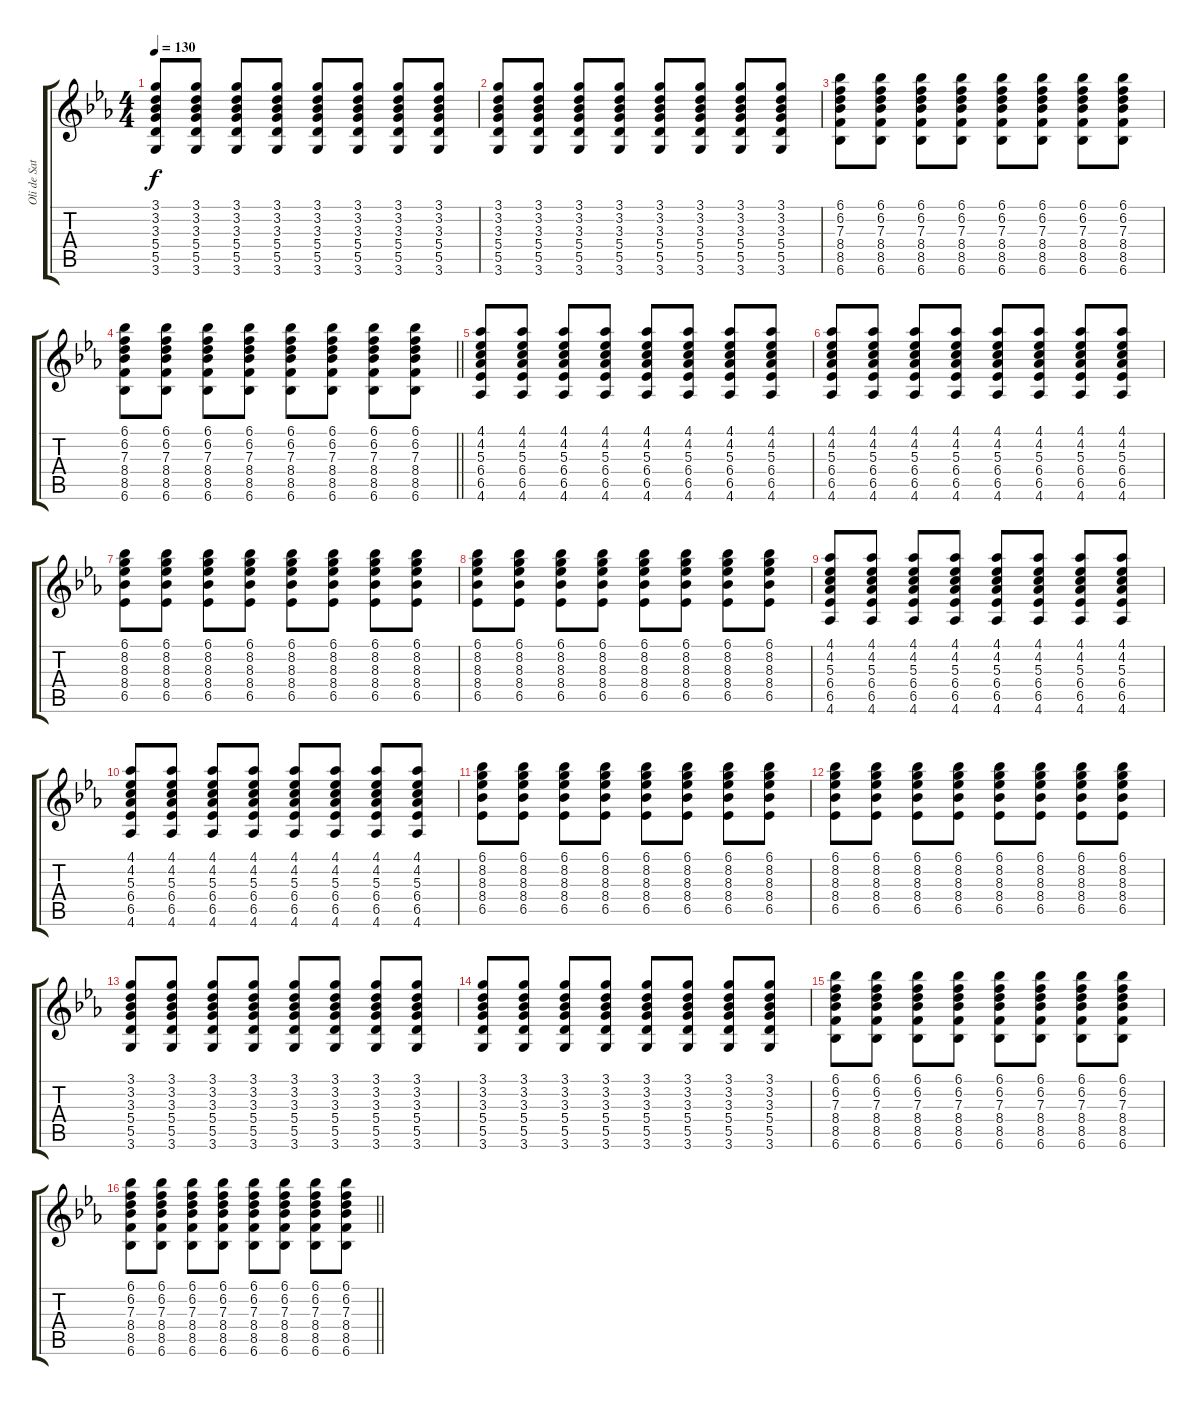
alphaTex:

\track ("Oli de Sat " "Oli de Sat") {instrument distortionguitar}
\staff {score tabs}
\tuning (E4 B3 G3 D3 A2 E2) {hide}
\ts (4 4)
\tempo 130
\clef g2
\ks eb
(3.1 3.2 3.3 5.4 5.5 3.6).8{dy f} (3.1 3.2 3.3 5.4 5.5 3.6).8 (3.1 3.2 3.3 5.4 5.5 3.6).8 (3.1 3.2 3.3 5.4 5.5 3.6).8 (3.1 3.2 3.3 5.4 5.5 3.6).8 (3.1 3.2 3.3 5.4 5.5 3.6).8 (3.1 3.2 3.3 5.4 5.5 3.6).8 (3.1 3.2 3.3 5.4 5.5 3.6).8 |
(3.1 3.2 3.3 5.4 5.5 3.6).8 (3.1 3.2 3.3 5.4 5.5 3.6).8 (3.1 3.2 3.3 5.4 5.5 3.6).8 (3.1 3.2 3.3 5.4 5.5 3.6).8 (3.1 3.2 3.3 5.4 5.5 3.6).8 (3.1 3.2 3.3 5.4 5.5 3.6).8 (3.1 3.2 3.3 5.4 5.5 3.6).8 (3.1 3.2 3.3 5.4 5.5 3.6).8 |
(6.1 6.2 7.3 8.4 8.5 6.6).8 (6.1 6.2 7.3 8.4 8.5 6.6).8 (6.1 6.2 7.3 8.4 8.5 6.6).8 (6.1 6.2 7.3 8.4 8.5 6.6).8 (6.1 6.2 7.3 8.4 8.5 6.6).8 (6.1 6.2 7.3 8.4 8.5 6.6).8 (6.1 6.2 7.3 8.4 8.5 6.6).8 (6.1 6.2 7.3 8.4 8.5 6.6).8 |
\barLineRight lightlight
(6.1 6.2 7.3 8.4 8.5 6.6).8 (6.1 6.2 7.3 8.4 8.5 6.6).8 (6.1 6.2 7.3 8.4 8.5 6.6).8 (6.1 6.2 7.3 8.4 8.5 6.6).8 (6.1 6.2 7.3 8.4 8.5 6.6).8 (6.1 6.2 7.3 8.4 8.5 6.6).8 (6.1 6.2 7.3 8.4 8.5 6.6).8 (6.1 6.2 7.3 8.4 8.5 6.6).8 |
(4.1 4.2 5.3 6.4 6.5 4.6).8 (4.1 4.2 5.3 6.4 6.5 4.6).8 (4.1 4.2 5.3 6.4 6.5 4.6).8 (4.1 4.2 5.3 6.4 6.5 4.6).8 (4.1 4.2 5.3 6.4 6.5 4.6).8 (4.1 4.2 5.3 6.4 6.5 4.6).8 (4.1 4.2 5.3 6.4 6.5 4.6).8 (4.1 4.2 5.3 6.4 6.5 4.6).8 |
(4.1 4.2 5.3 6.4 6.5 4.6).8 (4.1 4.2 5.3 6.4 6.5 4.6).8 (4.1 4.2 5.3 6.4 6.5 4.6).8 (4.1 4.2 5.3 6.4 6.5 4.6).8 (4.1 4.2 5.3 6.4 6.5 4.6).8 (4.1 4.2 5.3 6.4 6.5 4.6).8 (4.1 4.2 5.3 6.4 6.5 4.6).8 (4.1 4.2 5.3 6.4 6.5 4.6).8 |
(6.1 8.2 8.3 8.4 6.5).8 (6.1 8.2 8.3 8.4 6.5).8 (6.1 8.2 8.3 8.4 6.5).8 (6.1 8.2 8.3 8.4 6.5).8 (6.1 8.2 8.3 8.4 6.5).8 (6.1 8.2 8.3 8.4 6.5).8 (6.1 8.2 8.3 8.4 6.5).8 (6.1 8.2 8.3 8.4 6.5).8 |
(6.1 8.2 8.3 8.4 6.5).8 (6.1 8.2 8.3 8.4 6.5).8 (6.1 8.2 8.3 8.4 6.5).8 (6.1 8.2 8.3 8.4 6.5).8 (6.1 8.2 8.3 8.4 6.5).8 (6.1 8.2 8.3 8.4 6.5).8 (6.1 8.2 8.3 8.4 6.5).8 (6.1 8.2 8.3 8.4 6.5).8 |
(4.1 4.2 5.3 6.4 6.5 4.6).8 (4.1 4.2 5.3 6.4 6.5 4.6).8 (4.1 4.2 5.3 6.4 6.5 4.6).8 (4.1 4.2 5.3 6.4 6.5 4.6).8 (4.1 4.2 5.3 6.4 6.5 4.6).8 (4.1 4.2 5.3 6.4 6.5 4.6).8 (4.1 4.2 5.3 6.4 6.5 4.6).8 (4.1 4.2 5.3 6.4 6.5 4.6).8 |
(4.1 4.2 5.3 6.4 6.5 4.6).8 (4.1 4.2 5.3 6.4 6.5 4.6).8 (4.1 4.2 5.3 6.4 6.5 4.6).8 (4.1 4.2 5.3 6.4 6.5 4.6).8 (4.1 4.2 5.3 6.4 6.5 4.6).8 (4.1 4.2 5.3 6.4 6.5 4.6).8 (4.1 4.2 5.3 6.4 6.5 4.6).8 (4.1 4.2 5.3 6.4 6.5 4.6).8 |
(6.1 8.2 8.3 8.4 6.5).8 (6.1 8.2 8.3 8.4 6.5).8 (6.1 8.2 8.3 8.4 6.5).8 (6.1 8.2 8.3 8.4 6.5).8 (6.1 8.2 8.3 8.4 6.5).8 (6.1 8.2 8.3 8.4 6.5).8 (6.1 8.2 8.3 8.4 6.5).8 (6.1 8.2 8.3 8.4 6.5).8 |
(6.1 8.2 8.3 8.4 6.5).8 (6.1 8.2 8.3 8.4 6.5).8 (6.1 8.2 8.3 8.4 6.5).8 (6.1 8.2 8.3 8.4 6.5).8 (6.1 8.2 8.3 8.4 6.5).8 (6.1 8.2 8.3 8.4 6.5).8 (6.1 8.2 8.3 8.4 6.5).8 (6.1 8.2 8.3 8.4 6.5).8 |
(3.1 3.2 3.3 5.4 5.5 3.6).8 (3.1 3.2 3.3 5.4 5.5 3.6).8 (3.1 3.2 3.3 5.4 5.5 3.6).8 (3.1 3.2 3.3 5.4 5.5 3.6).8 (3.1 3.2 3.3 5.4 5.5 3.6).8 (3.1 3.2 3.3 5.4 5.5 3.6).8 (3.1 3.2 3.3 5.4 5.5 3.6).8 (3.1 3.2 3.3 5.4 5.5 3.6).8 |
(3.1 3.2 3.3 5.4 5.5 3.6).8 (3.1 3.2 3.3 5.4 5.5 3.6).8 (3.1 3.2 3.3 5.4 5.5 3.6).8 (3.1 3.2 3.3 5.4 5.5 3.6).8 (3.1 3.2 3.3 5.4 5.5 3.6).8 (3.1 3.2 3.3 5.4 5.5 3.6).8 (3.1 3.2 3.3 5.4 5.5 3.6).8 (3.1 3.2 3.3 5.4 5.5 3.6).8 |
(6.1 6.2 7.3 8.4 8.5 6.6).8 (6.1 6.2 7.3 8.4 8.5 6.6).8 (6.1 6.2 7.3 8.4 8.5 6.6).8 (6.1 6.2 7.3 8.4 8.5 6.6).8 (6.1 6.2 7.3 8.4 8.5 6.6).8 (6.1 6.2 7.3 8.4 8.5 6.6).8 (6.1 6.2 7.3 8.4 8.5 6.6).8 (6.1 6.2 7.3 8.4 8.5 6.6).8 |
\barLineRight lightlight
(6.1 6.2 7.3 8.4 8.5 6.6).8 (6.1 6.2 7.3 8.4 8.5 6.6).8 (6.1 6.2 7.3 8.4 8.5 6.6).8 (6.1 6.2 7.3 8.4 8.5 6.6).8 (6.1 6.2 7.3 8.4 8.5 6.6).8 (6.1 6.2 7.3 8.4 8.5 6.6).8 (6.1 6.2 7.3 8.4 8.5 6.6).8 (6.1 6.2 7.3 8.4 8.5 6.6).8
